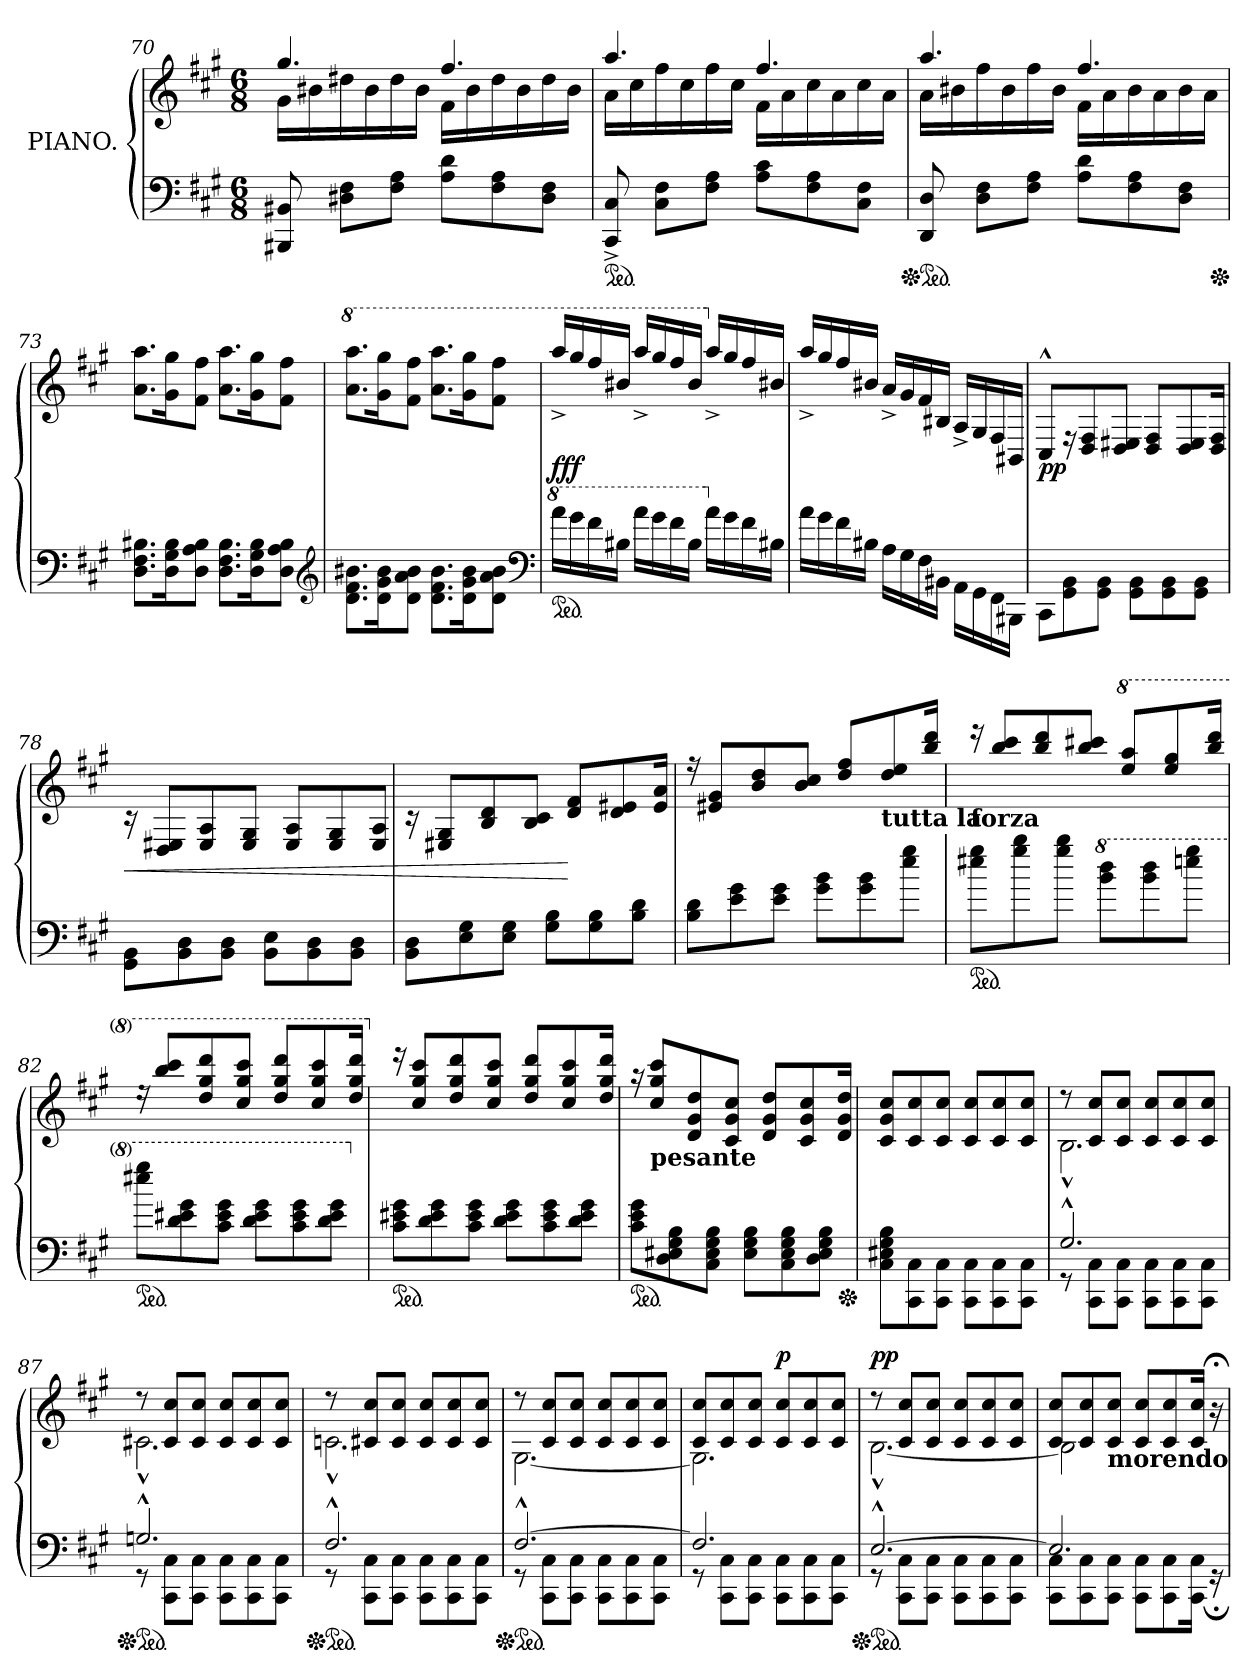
**kern	**kern	**dynam
*part2	*part1	*part1
*staff2	*staff1	*staff1
*I"PIANO.	*I"PIANO.	*
*clefF4	*clefG2	*
*k[f#c#g#]	*k[f#c#g#]	*
*f#:	*f#:	*
*M6/8	*M6/8	*
=70	=70	=70
*	*^	*
8BBB#X/ 8BB#X/	4.gg#/	16g#\LL	.
.	.	16b#X\	.
8D#X\ 8F#\L	.	16dd#X\	.
.	.	16b#\	.
8F#\ 8A\J	.	16dd#\	.
.	.	16b#\JJ	.
8A\ 8d\L	4.ff#/	16f#\LL	.
.	.	16b#\	.
8F#\ 8A\	.	16dd#\	.
.	.	16b#\	.
8D#\ 8F#\J	.	16dd#\	.
.	.	16b#\JJ	.
=71	=71	=71	=71
*ped	*	*	*
8CC#^>/ 8C#^>/	4.aa/	16a\LL	.
.	.	16cc#\	.
8C#\ 8F#\L	.	16ff#\	.
.	.	16cc#\	.
8F#\ 8A\J	.	16ff#\	.
.	.	16cc#\JJ	.
8A\ 8c#\L	4.ff#/	16f#\LL	.
.	.	16a\	.
8F#\ 8A\	.	16cc#\	.
.	.	16a\	.
8C#\ 8F#\J	.	16cc#\	.
.	.	16a\JJ	.
=72	=72	=72	=72
*Xped	*	*	*
*ped	*	*	*
8DD/ 8D/	4.aa/	16a\LL	.
.	.	16b#X\	.
8D\ 8F#\L	.	16ff#\	.
.	.	16b#\	.
8F#\ 8A\J	.	16ff#\	.
.	.	16b#\JJ	.
8A\ 8d\L	4.ff#/	16f#\LL	.
.	.	16a\	.
8F#\ 8A\	.	16b#\	.
.	.	16a\	.
8D\ 8F#\J	.	16b#\	.
.	.	16a\JJ	.
*Xped	*	*	*
*	*v	*v	*
=73	=73	=73
8.D\ 8.F#\ 8.B#X\L	8.a\ 8.aa\L	.
16D\ 16G#\ 16B#\K	16g#\ 16gg#\K	.
8D\ 8A\ 8B#\J	8f#\ 8ff#\J	.
8.D\ 8.F#\ 8.B#\L	8.a\ 8.aa\L	.
16D\ 16G#\ 16B#\K	16g#\ 16gg#\K	.
8D\ 8A\ 8B#\J	8f#\ 8ff#\J	.
*clefG2	*	*
=74	=74	=74
*	*8va	*
8.d\ 8.f#\ 8.b#X\L	8.aa\ 8.aaa\L	.
16d\ 16g#\ 16b#\K	16gg#\ 16ggg#\K	.
8d\ 8a\ 8b#\J	8ff#\ 8fff#\J	.
8.d\ 8.f#\ 8.b#\L	8.aa\ 8.aaa\L	.
16d\ 16g#\ 16b#\K	16gg#\ 16ggg#\K	.
8d\ 8a\ 8b#\J	8ff#\ 8fff#\J	.
*clefF4	*	*
=75	=75	=75
*8va	*	*
*ped	*	*
16aa\LL	16aaa^</LL	fff
16gg#\	16ggg#/	.
16ff#\	16fff#/	.
16b#X\JJ	16bb#X/JJ	.
16aa\LL	16aaa^</LL	.
16gg#\	16ggg#/	.
16ff#\	16fff#/	.
16b#\JJ	16bb#/JJ	.
*X8va	*	*
*	*X8va	*
16a\LL	16aa^</LL	.
16g#\	16gg#/	.
16f#\	16ff#/	.
16B#X\JJ	16b#X/JJ	.
=76	=76	=76
16a\LL	16aa^</LL	.
16g#\	16gg#/	.
16f#\	16ff#/	.
16B#X\JJ	16b#X/JJ	.
16A\LL	16a^/LL	.
16G#\	16g#/	.
16F#\	16f#/	.
16BB#X\JJ	16B#X/JJ	.
16AA\LL	16A^</LL	.
16GG#\	16G#/	.
16FF#\	16F#/	.
16BBB#X\JJ	16BB#X/JJ	.
=77	=77	=77
!	!	!LO:DY:b
8CC#\L	8C#^^/L	pp
8GG#\ 8BB\	16r	.
.	8D/ 8F#/	.
8GG#\ 8BB\J	.	.
.	8D/ 8E#X/J	.
8GG#\ 8BB\L	.	.
.	8D/ 8F#/L	.
8GG#\ 8BB\	.	.
.	8D/ 8E#/	.
8GG#\ 8BB\J	.	.
.	16D/ 16F#/Jk	.
=78	=78	=78
!	!	!LO:HP:b
8GG#\ 8BB\L	16rc	<
.	8D/ 8E#X/L	.
8BB\ 8D\	.	.
.	8E#/ 8A/	.
8BB\ 8D\J	.	.
.	8E#/ 8G#/J	.
8BB\ 8E\L	.	.
.	8E#/ 8A/L	.
8BB\ 8D\	.	.
.	8E#/ 8G#/	.
8BB\ 8D\J	.	.
!	!LO:N:vis=8	!
.	16E#/ 16A/J	.
=79	=79	=79
8BB\ 8D\L	16rc	.
.	8E#X/ 8G#/L	.
8E\ 8G#\	.	.
.	8B/ 8d/	.
8E\ 8G#\J	.	.
.	8B/ 8c#/J	.
8G#\ 8B\L	.	.
.	8d/ 8f#/L	[
8G#\ 8B\	.	.
.	8d/ 8e#X/	.
8B\ 8d\J	.	.
.	16e#/ 16a/Jk	.
=80	=80	=80
8B\ 8d\L	16rff	.
.	8e#X/ 8g#/L	.
8e\ 8g#\	.	.
.	8b/ 8dd/	.
8e\ 8g#\J	.	.
.	8b/ 8cc#/J	.
8g#\ 8b\L	.	.
.	8dd/ 8ff#/L	.
8g#\ 8b\	.	.
!	!LO:TX:b:B:t=tutta la	!
.	8dd/ 8ee/	.
8ee\ 8gg#\J	.	.
.	16bb/ 16ddd/Jk	.
=81	=81	=81
!	!LO:TX:b:B:t=forza	!
*ped	*	*
8ee#X\ 8gg#\L	16reee	.
.	8bb/ 8ccc#/L	.
8gg#\ 8bb\	.	.
.	8bb/ 8ddd/	.
8gg#\ 8bb\J	.	.
.	8bb/ 8ccc#X/J	.
*8va	*	*
8bb\ 8ddd\L	.	.
*	*8va	*
.	8eee/ 8aaa/L	.
8bb\ 8ddd\	.	.
.	8eee/ 8ggg#/	.
8eee\ 8ggg#\J	.	.
.	16bbb/ 16dddd/Jk	.
=82	=82	=82
*ped	*	*
8eee#X\ 8ggg#\L	16reee	.
.	8bbb/ 8cccc#/L	.
8dd\ 8ee#X\ 8gg#\	.	.
.	8ddd/ 8ggg#/ 8dddd/	.
8cc#\ 8ee#\ 8gg#\J	.	.
.	8ccc#/ 8ggg#/ 8cccc#/J	.
8dd\ 8ee#\ 8gg#\L	.	.
.	8ddd/ 8ggg#/ 8dddd/L	.
8cc#\ 8ee#\ 8gg#\	.	.
.	8ccc#/ 8ggg#/ 8cccc#/	.
8dd\ 8ee#\ 8gg#\J	.	.
.	16ddd/ 16ggg#/ 16dddd/Jk	.
=83	=83	=83
*X8va	*	*
*	*X8va	*
*ped	*	*
8c#\ 8e#X\ 8g#\L	16reee	.
.	8cc#/ 8gg#/ 8ccc#/L	.
8d\ 8e#\ 8g#\	.	.
.	8dd/ 8gg#/ 8ddd/	.
8c#\ 8e#\ 8g#\J	.	.
.	8cc#/ 8gg#/ 8ccc#/J	.
8d\ 8e#\ 8g#\L	.	.
.	8dd/ 8gg#/ 8ddd/L	.
8c#\ 8e#\ 8g#\	.	.
.	8cc#/ 8gg#/ 8ccc#/	.
8d\ 8e#\ 8g#\J	.	.
.	16dd/ 16gg#/ 16ddd/Jk	.
=84	=84	=84
*ped	*	*
8c#\ 8e\ 8g#\L	16raa	.
!	!LO:TX:b:B:t=pesante	!
.	8cc#/ 8gg#/ 8ccc#/L	.
8D\ 8E#X\ 8G#\ 8B\	.	.
.	8d/ 8g#/ 8dd/	.
8C#\ 8E#\ 8G#\ 8B\J	.	.
.	8c#/ 8g#/ 8cc#/J	.
8E#\ 8G#\ 8B\L	.	.
.	8d/ 8g#/ 8dd/L	.
8C#\ 8E#\ 8G#\ 8B\	.	.
.	8c#/ 8g#/ 8cc#/	.
8D\ 8E#\ 8G#\ 8B\J	.	.
.	16d/ 16g#/ 16dd/Jk	.
*Xped	*	*
=85	=85	=85
8C#\ 8E#X\ 8G#\ 8B\L	8c#/ 8g#/ 8cc#/L	.
8CC#\ 8C#\	8c#/ 8cc#/	.
8CC#\ 8C#\J	8c#/ 8cc#/J	.
8CC#\ 8C#\L	8c#/ 8cc#/L	.
8CC#\ 8C#\	8c#/ 8cc#/	.
8CC#\ 8C#\J	8c#/ 8cc#/J	.
=86	=86	=86
*^	*^	*
2.G#^^</	8rGG	8r	2.B^^\	.
.	8CC#\ 8C#\L	8c#/ 8cc#/L	.	.
.	8CC#\ 8C#\J	8c#/ 8cc#/J	.	.
.	8CC#\ 8C#\L	8c#/ 8cc#/L	.	.
.	8CC#\ 8C#\	8c#/ 8cc#/	.	.
.	8CC#\ 8C#\J	8c#/ 8cc#/J	.	.
=87	=87	=87	=87	=87
*Xped	*	*	*	*
*ped	*	*	*	*
2.Gn^^</	8rGG	8r	2.c#X^^\	.
.	8CC#\ 8C#\L	8c#/ 8cc#/L	.	.
.	8CC#\ 8C#\J	8c#/ 8cc#/J	.	.
.	8CC#\ 8C#\L	8c#/ 8cc#/L	.	.
.	8CC#\ 8C#\	8c#/ 8cc#/	.	.
.	8CC#\ 8C#\J	8c#/ 8cc#/J	.	.
=88	=88	=88	=88	=88
*Xped	*	*	*	*
*ped	*	*	*	*
2.F#^^</	8rGG	8r	2.cn^^\	.
.	8CC#\ 8C#\L	8c#X/ 8cc#/L	.	.
.	8CC#\ 8C#\J	8c#/ 8cc#/J	.	.
.	8CC#\ 8C#\L	8c#/ 8cc#/L	.	.
.	8CC#\ 8C#\	8c#/ 8cc#/	.	.
.	8CC#\ 8C#\J	8c#/ 8cc#/J	.	.
=89	=89	=89	=89	=89
*Xped	*	*	*	*
*ped	*	*	*	*
[2.F#^^</	8rGG	8r	[2.G#\	.
.	8CC#\ 8C#\L	8c#/ 8cc#/L	.	.
.	8CC#\ 8C#\J	8c#/ 8cc#/J	.	.
.	8CC#\ 8C#\L	8c#/ 8cc#/L	.	.
.	8CC#\ 8C#\	8c#/ 8cc#/	.	.
.	8CC#\ 8C#\J	8c#/ 8cc#/J	.	.
=90	=90	=90	=90	=90
2.F#/]	8rGG	8c#/ 8cc#/L	2.G#\]	.
.	8CC#\ 8C#\L	8c#/ 8cc#/	.	.
.	8CC#\ 8C#\J	8c#/ 8cc#/J	.	.
!	!	!	!	!LO:DY:a
.	8CC#\ 8C#\L	8c#/ 8cc#/L	.	p
.	8CC#\ 8C#\	8c#/ 8cc#/	.	.
.	8CC#\ 8C#\J	8c#/ 8cc#/J	.	.
=91	=91	=91	=91	=91
!	!	!	!	!LO:DY:a
*Xped	*	*	*	*
*ped	*	*	*	*
[2.E^^/	8r	8r	[2.B^^\	pp
.	8CC#\ 8C#\L	8c#/ 8cc#/L	.	.
.	8CC#\ 8C#\J	8c#/ 8cc#/J	.	.
.	8CC#\ 8C#\L	8c#/ 8cc#/L	.	.
.	8CC#\ 8C#\	8c#/ 8cc#/	.	.
.	8CC#\ 8C#\J	8c#/ 8cc#/J	.	.
=92	=92	=92	=92	=92
2.E/]	8CC#\ 8C#\L	8c#/ 8cc#/L	2B\]	.
.	8CC#\ 8C#\	8c#/ 8cc#/	.	.
!	!	!LO:TX:b:B:t=morendo	!	!
.	8CC#\ 8C#\J	8c#/ 8cc#/J	.	.
.	8CC#\ 8C#\L	8c#/ 8cc#/L	.	.
.	8CC#\ 8C#\	8c#/ 8cc#/	4ryy	.
.	16CC#\ 16C#\Jk	16c#/ 16cc#/Jk	.	.
.	16r;<	16r;<	.	.
*v	*v	*	*	*
*	*v	*v	*
=	=	=
*-	*-	*-
